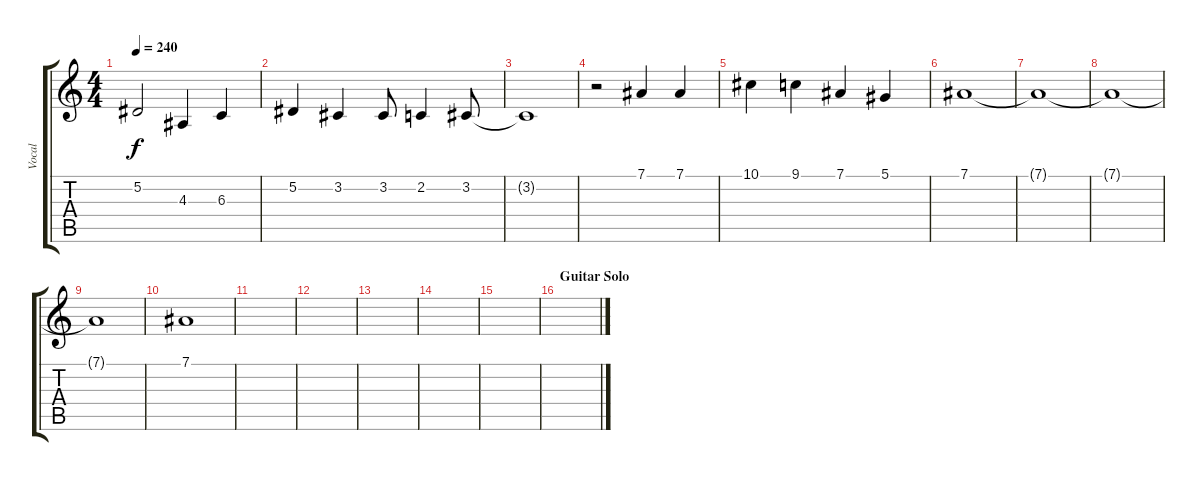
\track ("Vocal" "Vocal") {instrument lead6voice}
\staff {score tabs}
\tuning (Eb4 Bb3 Gb3 Db3 Ab2 Eb2) {hide}
\ts (4 4)
\tempo 240
\clef g2
\ks c
5.2.2{dy f} 4.3.4 6.3.4 |
5.2.4 3.2.4 3.2.8 2.2.4 3.2.8 |
3.2{t}.1 |
r.2 7.1.4 7.1.4 |
10.1.4 9.1.4 7.1.4 5.1.4 |
7.1.1 |
7.1{t}.1 |
7.1{t}.1 |
7.1{t}.1 |
7.1.1 |
|
|
|
|
|
\section ("" "Guitar Solo")
